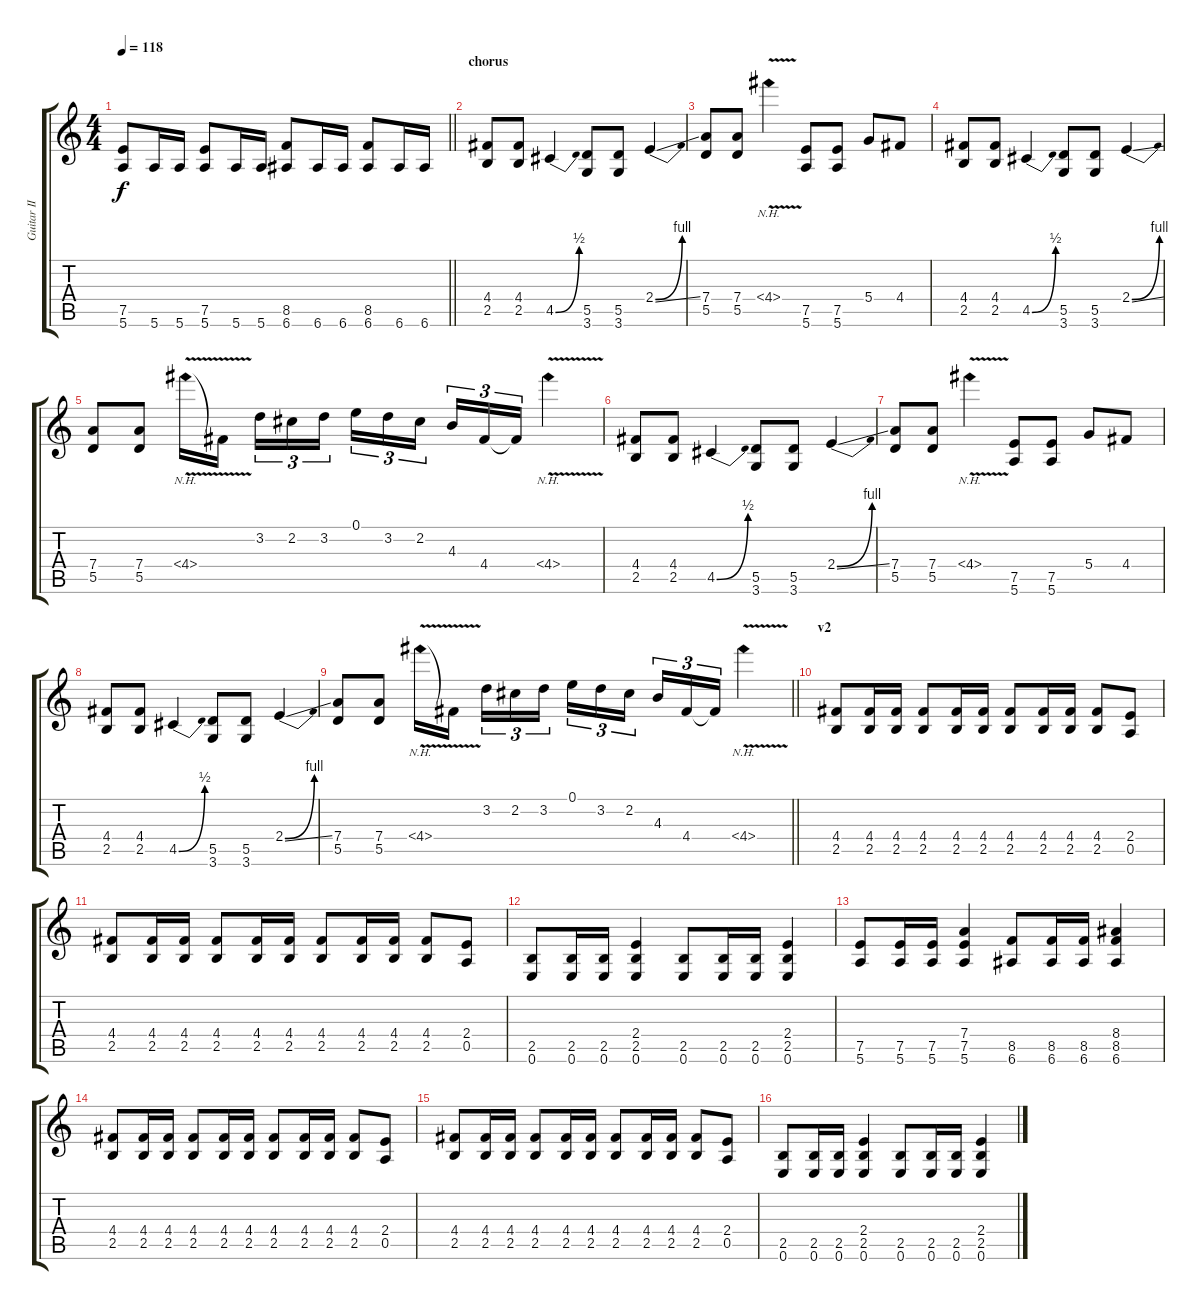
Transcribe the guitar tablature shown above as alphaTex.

\track ("Guitar II" "Guitar II") {instrument overdrivenguitar}
\staff {score tabs}
\tuning (E4 B3 G3 D3 A2 E2) {hide}
\ts (4 4)
\tempo 118
\clef g2
\barLineRight lightlight
\ks c
(7.5 5.6).8{dy f} 5.6.16 5.6.16 (7.5 5.6).8 5.6.16 5.6.16 (8.5 6.6).8 6.6.16 6.6.16 (8.5 6.6).8 6.6.16 6.6.16 |
\section ("" "chorus")
(4.4 2.5).8 (4.4 2.5).8 4.5{be (bend 0 0 60 2)}.4 (5.5 3.6).8 (5.5 3.6).8 2.4{be (bend 0 0 60 4) ss}.4 |
(7.4 5.5).8 (7.4 5.5).8 4.4{nh v}.4 (7.5 5.6).8 (7.5 5.6).8 5.4.8 4.4.8 |
(4.4 2.5).8 (4.4 2.5).8 4.5{be (bend 0 0 60 2)}.4 (5.5 3.6).8 (5.5 3.6).8 2.4{be (bend 0 0 60 4) ss}.4 |
(7.4 5.5).8 (7.4 5.5).8 4.4{nh v}.16 4.4{t}.16{beam splitsecondary} 3.2.16{tu (3 2)} 2.2.16{tu (3 2)} 3.2.16{tu (3 2)} 0.1.16{tu (3 2)} 3.2.16{tu (3 2)} 2.2.16{tu (3 2) beam splitsecondary} 4.3.16{tu (3 2)} 4.4.16{tu (3 2)} 4.4{t}.16{tu (3 2)} 4.4{nh v}.4 |
(4.4 2.5).8 (4.4 2.5).8 4.5{be (bend 0 0 60 2)}.4 (5.5 3.6).8 (5.5 3.6).8 2.4{be (bend 0 0 60 4) ss}.4 |
(7.4 5.5).8 (7.4 5.5).8 4.4{nh v}.4 (7.5 5.6).8 (7.5 5.6).8 5.4.8 4.4.8 |
(4.4 2.5).8 (4.4 2.5).8 4.5{be (bend 0 0 60 2)}.4 (5.5 3.6).8 (5.5 3.6).8 2.4{be (bend 0 0 60 4) ss}.4 |
\barLineRight lightlight
(7.4 5.5).8 (7.4 5.5).8 4.4{nh v}.16 4.4{t}.16{beam splitsecondary} 3.2.16{tu (3 2)} 2.2.16{tu (3 2)} 3.2.16{tu (3 2)} 0.1.16{tu (3 2)} 3.2.16{tu (3 2)} 2.2.16{tu (3 2) beam splitsecondary} 4.3.16{tu (3 2)} 4.4.16{tu (3 2)} 4.4{t}.16{tu (3 2)} 4.4{nh v}.4 |
\section ("" "v2")
(4.4 2.5).8 (4.4 2.5).16 (4.4 2.5).16 (4.4 2.5).8 (4.4 2.5).16 (4.4 2.5).16 (4.4 2.5).8 (4.4 2.5).16 (4.4 2.5).16 (4.4 2.5).8 (2.4 0.5).8 |
(4.4 2.5).8 (4.4 2.5).16 (4.4 2.5).16 (4.4 2.5).8 (4.4 2.5).16 (4.4 2.5).16 (4.4 2.5).8 (4.4 2.5).16 (4.4 2.5).16 (4.4 2.5).8 (2.4 0.5).8 |
(2.5 0.6).8 (2.5 0.6).16 (2.5 0.6).16 (2.4 2.5 0.6).4 (2.5 0.6).8 (2.5 0.6).16 (2.5 0.6).16 (2.4 2.5 0.6).4 |
(7.5 5.6).8 (7.5 5.6).16 (7.5 5.6).16 (7.4 7.5 5.6).4 (8.5 6.6).8 (8.5 6.6).16 (8.5 6.6).16 (8.4 8.5 6.6).4 |
(4.4 2.5).8 (4.4 2.5).16 (4.4 2.5).16 (4.4 2.5).8 (4.4 2.5).16 (4.4 2.5).16 (4.4 2.5).8 (4.4 2.5).16 (4.4 2.5).16 (4.4 2.5).8 (2.4 0.5).8 |
(4.4 2.5).8 (4.4 2.5).16 (4.4 2.5).16 (4.4 2.5).8 (4.4 2.5).16 (4.4 2.5).16 (4.4 2.5).8 (4.4 2.5).16 (4.4 2.5).16 (4.4 2.5).8 (2.4 0.5).8 |
(2.5 0.6).8 (2.5 0.6).16 (2.5 0.6).16 (2.4 2.5 0.6).4 (2.5 0.6).8 (2.5 0.6).16 (2.5 0.6).16 (2.4 2.5 0.6).4
